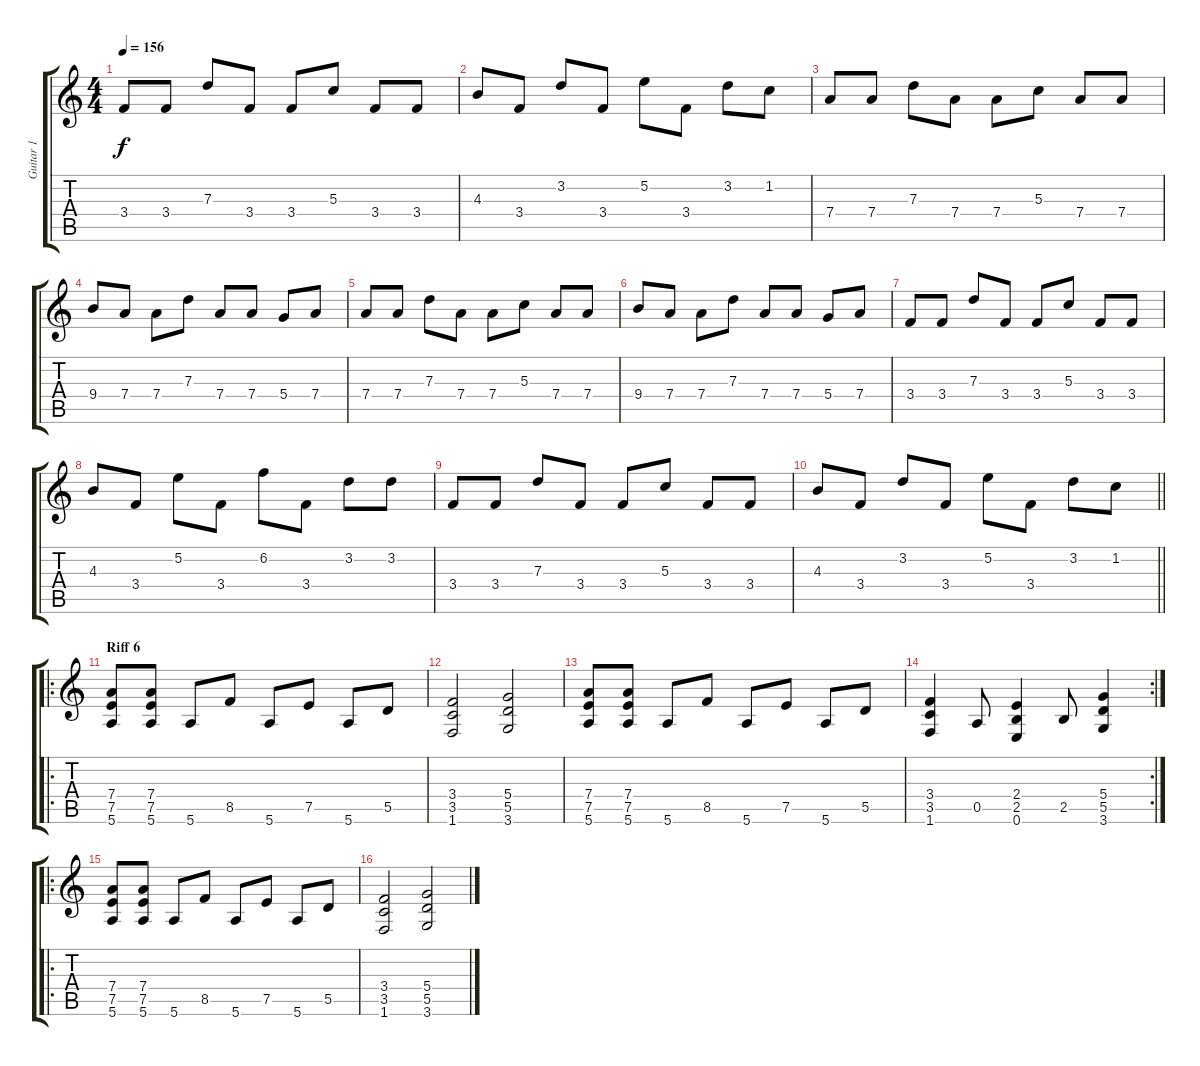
\track ("Guitar 1" "Guitar 1") {instrument distortionguitar}
\staff {score tabs}
\tuning (E4 B3 G3 D3 A2 E2) {hide}
\ts (4 4)
\tempo 156
\clef g2
\ks c
3.4.8{dy f} 3.4.8 7.3.8 3.4.8 3.4.8 5.3.8 3.4.8 3.4.8 |
4.3.8 3.4.8 3.2.8 3.4.8 5.2.8 3.4.8 3.2.8 1.2.8 |
7.4.8 7.4.8 7.3.8 7.4.8 7.4.8 5.3.8 7.4.8 7.4.8 |
9.4.8 7.4.8 7.4.8 7.3.8 7.4.8 7.4.8 5.4.8 7.4.8 |
7.4.8 7.4.8 7.3.8 7.4.8 7.4.8 5.3.8 7.4.8 7.4.8 |
9.4.8 7.4.8 7.4.8 7.3.8 7.4.8 7.4.8 5.4.8 7.4.8 |
3.4.8 3.4.8 7.3.8 3.4.8 3.4.8 5.3.8 3.4.8 3.4.8 |
4.3.8 3.4.8 5.2.8 3.4.8 6.2.8 3.4.8 3.2.8 3.2.8 |
3.4.8 3.4.8 7.3.8 3.4.8 3.4.8 5.3.8 3.4.8 3.4.8 |
\barLineRight lightlight
4.3.8 3.4.8 3.2.8 3.4.8 5.2.8 3.4.8 3.2.8 1.2.8 |
\ro
\section ("" "Riff 6")
(7.4 7.5 5.6).8 (7.4 7.5 5.6).8 5.6.8 8.5.8 5.6.8 7.5.8 5.6.8 5.5.8 |
(3.4 3.5 1.6).2 (5.4 5.5 3.6).2 |
(7.4 7.5 5.6).8 (7.4 7.5 5.6).8 5.6.8 8.5.8 5.6.8 7.5.8 5.6.8 5.5.8 |
\rc 2
(3.4 3.5 1.6).4 0.5.8 (2.4 2.5 0.6).4 2.5.8 (5.4 5.5 3.6).4 |
\ro
(7.4 7.5 5.6).8 (7.4 7.5 5.6).8 5.6.8 8.5.8 5.6.8 7.5.8 5.6.8 5.5.8 |
(3.4 3.5 1.6).2 (5.4 5.5 3.6).2
